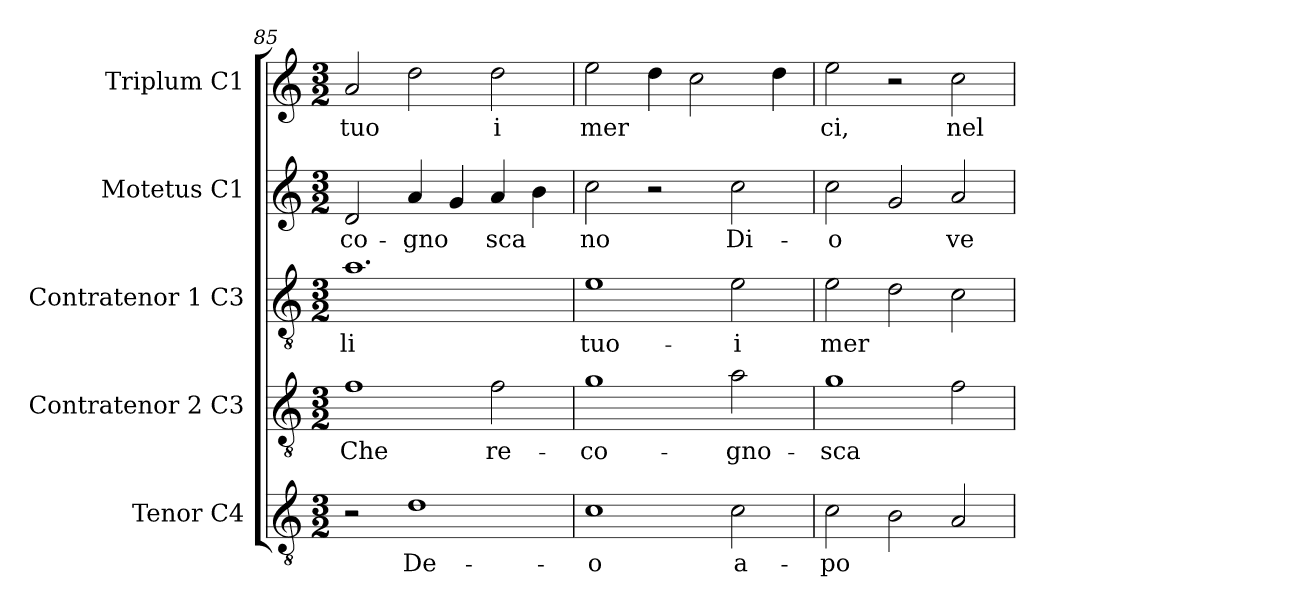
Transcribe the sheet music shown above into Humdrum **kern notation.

**kern	**text	**kern	**text	**kern	**text	**kern	**text	**kern	**text
*part5	*part5	*part4	*part4	*part3	*part3	*part2	*part2	*part1	*part1
*staff5	*staff5	*staff4	*staff4	*staff3	*staff3	*staff2	*staff2	*staff1	*staff1
*I"Tenor  C4	*	*I"Contratenor 2  C3	*	*I"Contratenor 1  C3	*	*I"Motetus  C1	*	*I"Triplum  C1	*
*I'T	*	*I'Ct2	*	*I'Ct1	*	*I'Mot	*	*I'Tr	*
*clefGv2	*	*clefGv2	*	*clefGv2	*	*clefG2	*	*clefG2	*
*k[]	*	*k[]	*	*k[]	*	*k[]	*	*k[]	*
*C:	*	*C:	*	*C:	*	*C:	*	*C:	*
*M3/2	*	*M3/2	*	*M3/2	*	*M3/2	*	*M3/2	*
=85	=85	=85	=85	=85	=85	=85	=85	=85	=85
!	!	!	!LO:LY:b:cj	!	!LO:LY:b:cj	!	!LO:LY:b:cj	!	!LO:LY:b:cj
2r	.	1f	Che	1.a	li	2d/	-co-	2a/	tuo-
!	!LO:LY:b:cj	!	!	!	!	!	!LO:LY:b:cj	!	!LO:LY:b:cj
1d	De-	.	.	.	.	4a/	-gno-	2dd\	--
!	!	!	!	!	!	!	!LO:LY:b:cj	!	!
.	.	.	.	.	.	4g/	--	.	.
!	!	!	!LO:LY:b:cj	!	!	!	!LO:LY:b:cj	!	!LO:LY:b:cj
.	.	2f\	re-	.	.	4a/	-sca-	2dd\	-i
!	!	!	!	!	!	!	!LO:LY:b:cj	!	!
.	.	.	.	.	.	4b\	--	.	.
=86	=86	=86	=86	=86	=86	=86	=86	=86	=86
!	!LO:LY:b:cj	!	!LO:LY:b:cj	!	!LO:LY:b:cj	!	!LO:LY:b:cj	!	!LO:LY:b:cj
1c	-o	1g	-co-	1e	tuo-	2cc\	-no	2ee\	mer-
!	!	!	!	!	!	!	!	!	!LO:LY:b:cj
.	.	.	.	.	.	2r	.	4dd\	--
!	!	!	!	!	!	!	!	!	!LO:LY:b:cj
.	.	.	.	.	.	.	.	2cc\	--
!	!LO:LY:b:cj	!	!LO:LY:b:cj	!	!LO:LY:b:cj	!	!LO:LY:b:cj	!	!
2c\	a-	2a\	-gno-	2e\	-i	2cc\	Di-	.	.
!	!	!	!	!	!	!	!	!	!LO:LY:b:cj
.	.	.	.	.	.	.	.	4dd\	--
=87	=87	=87	=87	=87	=87	=87	=87	=87	=87
!	!LO:LY:b:cj	!	!LO:LY:b:cj	!	!LO:LY:b:cj	!	!LO:LY:b:cj	!	!LO:LY:b:cj
2c\	-po-	1g	-sca-	2e\	mer-	2cc\	-o	2ee\	-ci,
!	!LO:LY:b:cj	!	!	!	!LO:LY:b:cj	!	!LO:LY:b:cj	!	!
2B\	--	.	.	2d\	--	2g/	.	2r	.
!	!LO:LY:b:cj	!	!LO:LY:b:cj	!	!LO:LY:b:cj	!	!LO:LY:b:cj	!	!LO:LY:b:cj
2A/	--	2f\	--	2c\	--	2a/	ve-	2cc\	nel
=	=	=	=	=	=	=	=	=	=
*-	*-	*-	*-	*-	*-	*-	*-	*-	*-
